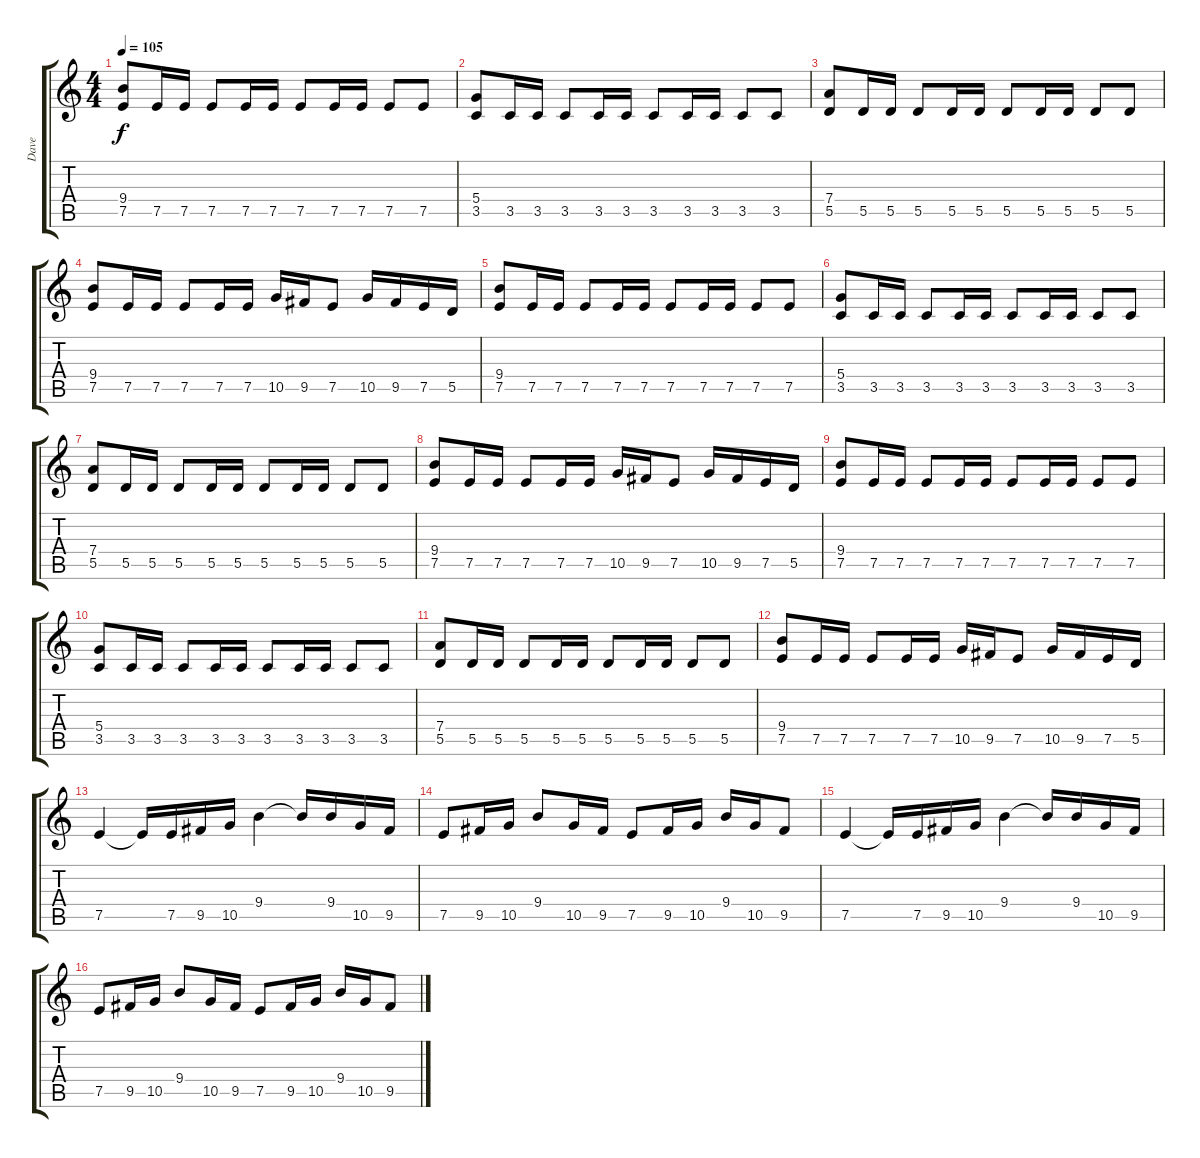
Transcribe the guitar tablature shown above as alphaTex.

\track ("Dave" "Dave") {instrument distortionguitar}
\staff {score tabs}
\tuning (E4 B3 G3 D3 A2 E2) {hide}
\ts (4 4)
\tempo 105
\clef g2
\ks c
(9.4 7.5).8{dy f} 7.5.16 7.5.16 7.5.8 7.5.16 7.5.16 7.5.8 7.5.16 7.5.16 7.5.8 7.5.8 |
(5.4 3.5).8 3.5.16 3.5.16 3.5.8 3.5.16 3.5.16 3.5.8 3.5.16 3.5.16 3.5.8 3.5.8 |
(7.4 5.5).8 5.5.16 5.5.16 5.5.8 5.5.16 5.5.16 5.5.8 5.5.16 5.5.16 5.5.8 5.5.8 |
(9.4 7.5).8 7.5.16 7.5.16 7.5.8 7.5.16 7.5.16 10.5.16 9.5.16 7.5.8 10.5.16 9.5.16 7.5.16 5.5.16 |
(9.4 7.5).8 7.5.16 7.5.16 7.5.8 7.5.16 7.5.16 7.5.8 7.5.16 7.5.16 7.5.8 7.5.8 |
(5.4 3.5).8 3.5.16 3.5.16 3.5.8 3.5.16 3.5.16 3.5.8 3.5.16 3.5.16 3.5.8 3.5.8 |
(7.4 5.5).8 5.5.16 5.5.16 5.5.8 5.5.16 5.5.16 5.5.8 5.5.16 5.5.16 5.5.8 5.5.8 |
(9.4 7.5).8 7.5.16 7.5.16 7.5.8 7.5.16 7.5.16 10.5.16 9.5.16 7.5.8 10.5.16 9.5.16 7.5.16 5.5.16 |
(9.4 7.5).8 7.5.16 7.5.16 7.5.8 7.5.16 7.5.16 7.5.8 7.5.16 7.5.16 7.5.8 7.5.8 |
(5.4 3.5).8 3.5.16 3.5.16 3.5.8 3.5.16 3.5.16 3.5.8 3.5.16 3.5.16 3.5.8 3.5.8 |
(7.4 5.5).8 5.5.16 5.5.16 5.5.8 5.5.16 5.5.16 5.5.8 5.5.16 5.5.16 5.5.8 5.5.8 |
(9.4 7.5).8 7.5.16 7.5.16 7.5.8 7.5.16 7.5.16 10.5.16 9.5.16 7.5.8 10.5.16 9.5.16 7.5.16 5.5.16 |
7.5.4 7.5{t}.16 7.5.16 9.5.16 10.5.16 9.4.4 9.4{t}.16 9.4.16 10.5.16 9.5.16 |
7.5.8 9.5.16 10.5.16 9.4.8 10.5.16 9.5.16 7.5.8 9.5.16 10.5.16 9.4.16 10.5.16 9.5.8 |
7.5.4 7.5{t}.16 7.5.16 9.5.16 10.5.16 9.4.4 9.4{t}.16 9.4.16 10.5.16 9.5.16 |
7.5.8 9.5.16 10.5.16 9.4.8 10.5.16 9.5.16 7.5.8 9.5.16 10.5.16 9.4.16 10.5.16 9.5.8
